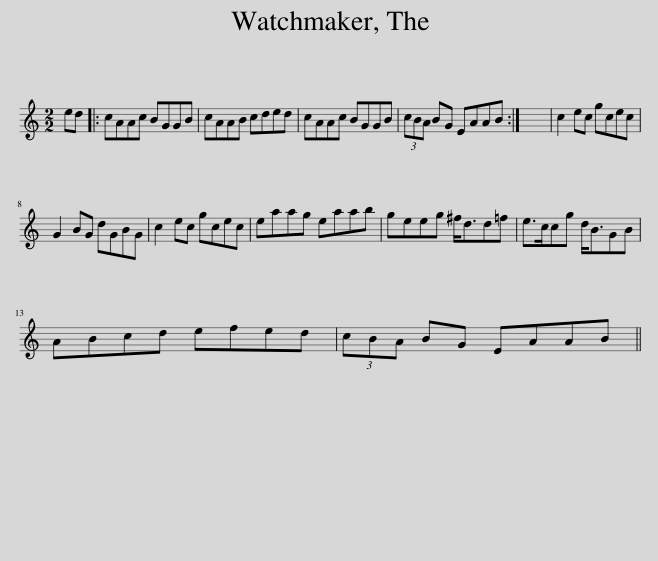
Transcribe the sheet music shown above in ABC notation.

X:1
L:1/8
M:2/2
I:linebreak $
K:C
V:1 treble
V:1
 ed |: cAAc BGGB | cAAB cded | cAAc BGGB | (3cBA BG EAAB :| %5
 x8 | c2 ec gcec |$ G2 BG dGBG | c2 ec gcec | eaag eaab | %10
 geeg ^f<dd=f | e>ccg d<BGB |$ ABcd efed | (3cBA BG EAAB || %14
